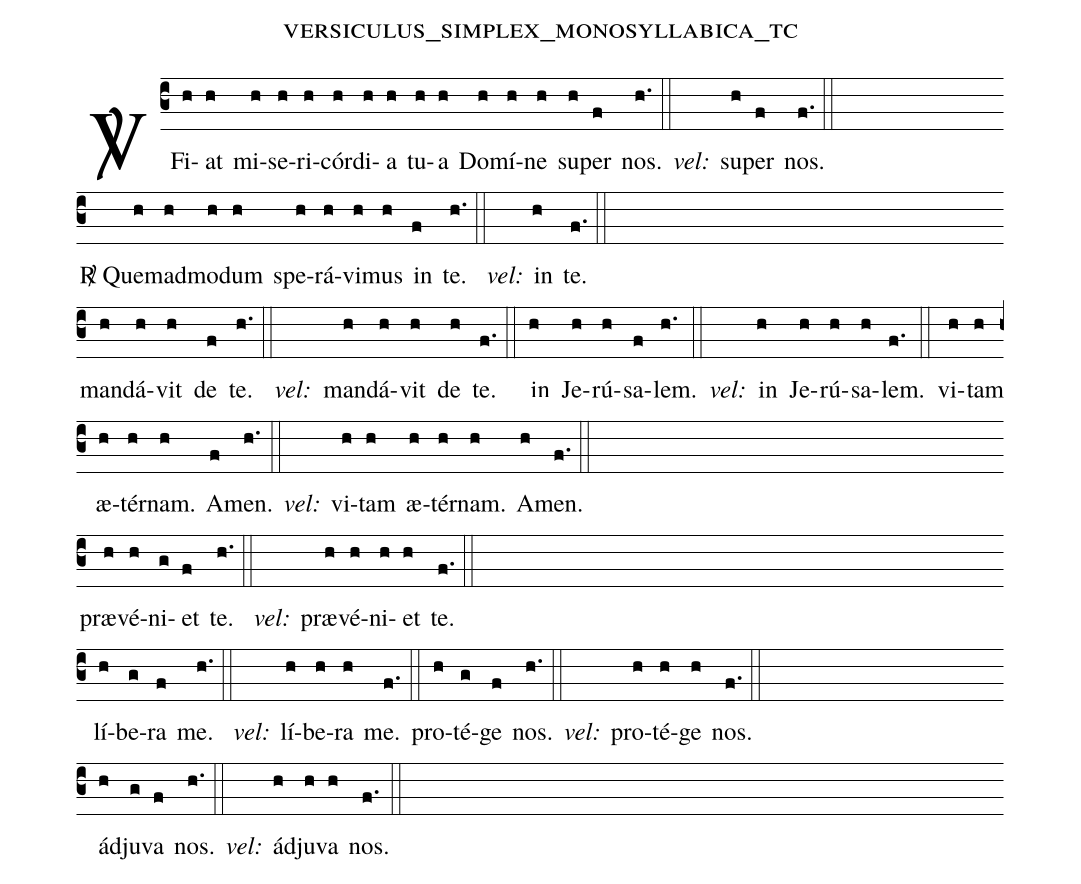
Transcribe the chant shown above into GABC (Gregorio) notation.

name:versiculus_simplex_monosyllabica_tc;
%%
(c3) <sp>V/</sp> Fi(h)at(h) mi(h)se(h)ri(h)cór(h)di(h)a(h) tu(h)a(h) Do(h)mí(h)ne(h) su(h)per(f) nos.(h.) (::) <i>vel:</i>(//) su(h)per(f) nos.(f.) (::) (Z-)
<sp>R/</sp> Quem(h)ad(h)mo(h)dum(h) spe(h)rá(h)vi(h)mus(h) in(f) te.(h.) (::) <i>vel:</i>(//) in(h) te.(f.) (::) (Z-)
man(h)dá(h)vit(h) de(f) te.(h.) (::) <i>vel:</i>(//) man(h)dá(h)vit(h) de(h) te.(f.) (::)  in(h) Je(h)rú(h)sa(f)lem.(h.) (::) <i>vel:</i>(//) in(h) Je(h)rú(h)sa(h)lem.(f.) (::)
vi(h)tam(h) æ(h)tér(h)nam.(h) A(f)men.(h.) (::) <i>vel:</i>(//) vi(h)tam(h) æ(h)tér(h)nam.(h) A(h)men.(f.) (::) (Z-)
præ(h)vé(h)ni(g)et(f) te.(h.) (::) <i>vel:</i>(//) præ(h)vé(h)ni(h)et(h) te.(f.) (::) (Z-)
lí(h)be(g)ra(f) me.(h.) (::) <i>vel:</i>(//) lí(h)be(h)ra(h) me.(f.) (::)
pro(h)té(g)ge(f) nos.(h.) (::) <i>vel:</i>(//) pro(h)té(h)ge(h) nos.(f.) (::) (Z-)
ád(h)ju(g)va(f) nos.(h.) (::) <i>vel:</i>(//) ád(h)ju(h)va(h) nos.(f.) (::)
